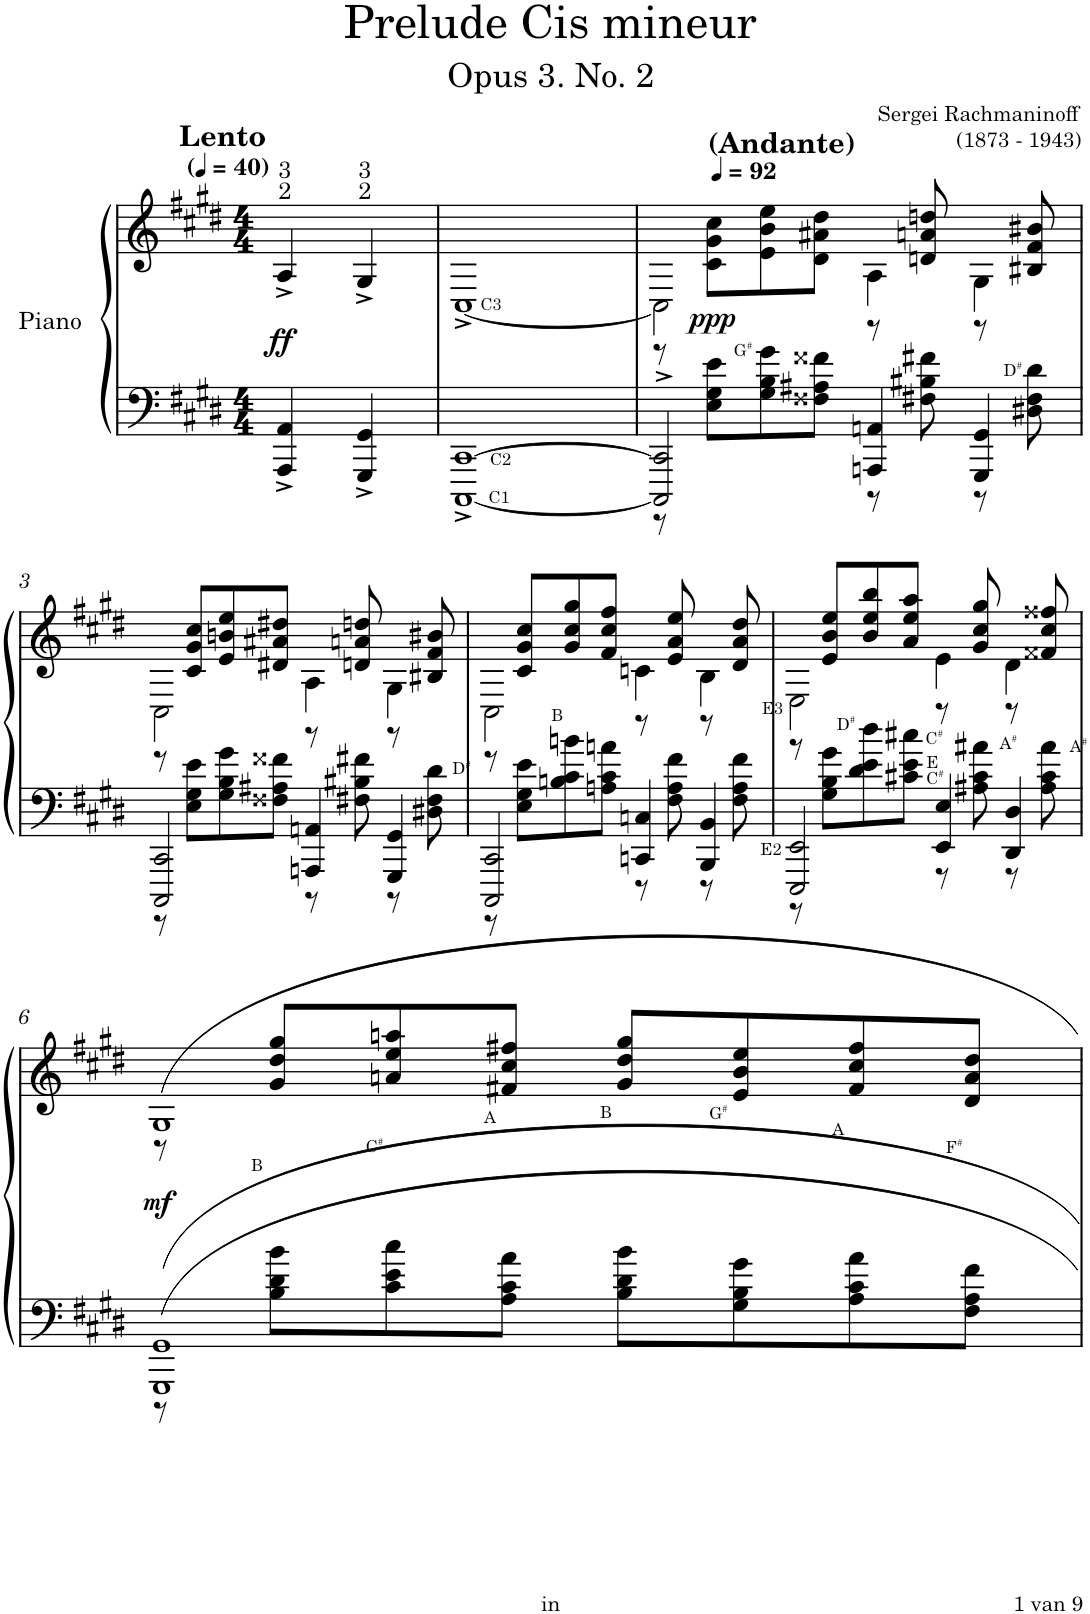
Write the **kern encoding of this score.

**kern	**kern	**dynam
*part1	*part1	*part1
*staff2	*staff1	*staff1/2
*I"Piano	*	*
*I'Pno	*	*
*clefF4	*clefG2	*
*k[f#c#g#d#]	*k[f#c#g#d#]	*
*M4/4	*M4/4	*
*MM40	*MM40	*
=	=	=
!	!LO:TX:a:B:t=Lento	!
!	!	!LO:DY:b
4AAA/^ 4AA/^	4A^/	ff
4GGG#/^ 4GG#/^	4G#^/	.
=1	=1	=1
!	!LO:TX:b:t=C3	!
!LO:TX:b:t=C2	!	!
!LO:TX:b:t=C1	!	!
[<1CCC#^ [1CC#^	[<1C#^	.
=2	=2	=2
*^	*^	*
2CCC#/]^ 2CC#/]^	8r	2C#\]	8r	.
*	*	*MM92	*	*
!	!	!	!LO:TX:a:B:t=(Andante)	!
!	!	!	!	!LO:DY:b
.	8E\ 8G#\ 8e\L	.	8c#\ 8g#\ 8cc#\L	ppp
!	!LO:TX:a:t=G	!	!	!
!	!LO:TX:a:t=#	!	!	!
.	8G#\ 8B\ 8g#\	.	8e\ 8b\ 8ee\	.
.	8F##X\ 8A#X\ 8f##X\J	.	8d#\ 8a#X\ 8dd#\J	.
4AAAn/ 4AAn/	8r	4A\	8r	.
.	8F#X\ 8B#X\ 8f#X\	.	8dn/ 8an/ 8ddn/	.
4GGG#/ 4GG#/	8r	4G#\	8r	.
!	!LO:TX:a:t=D	!	!	!
!	!LO:TX:a:t=#	!	!	!
.	8D#X\ 8F#\ 8d#\	.	8B#X/ 8f#/ 8b#X/	.
!!LO:LB:g=z	!!
=3	=3	=3	=3	=3
2CCC#/ 2CC#/	8r	2C#\	8r	.
.	8E\ 8G#\ 8e\L	.	8c#/ 8g#/ 8cc#/L	.
.	8G#\ 8B\ 8g#\	.	8e/ 8bn/ 8ee/	.
.	8F##X\ 8A#X\ 8f##X\J	.	8d#X/ 8a#X/ 8dd#X/J	.
4AAAn/ 4AAn/	8r	4A\	8r	.
.	8F#X\ 8B#X\ 8f#X\	.	8dn/ 8an/ 8ddn/	.
4GGG#/ 4GG#/	8r	4G#\	8r	.
!	!LO:TX:a:t=D	!	!	!
!	!LO:TX:a:t=#	!	!	!
.	8D#X\ 8F#\ 8d#\	.	8B#X/ 8f#/ 8b#X/	.
=4	=4	=4	=4	=4
2CCC#/ 2CC#/	8r	2C#\	8r	.
.	8E\ 8G#\ 8e\L	.	8c#/ 8g#/ 8cc#/L	.
!	!LO:TX:a:t=B	!	!	!
.	8Bn\ 8c#\ 8bn\	.	8g#/ 8cc#/ 8gg#/	.
.	8An\ 8c#\ 8an\J	.	8f#/ 8cc#/ 8ff#/J	.
4CCn/ 4Cn/	8r	4cn\	8r	.
.	8F#\ 8A\ 8f#\	.	8e/ 8a/ 8ee/	.
4BBB/ 4BB/	8r	4B\	8r	.
.	8F#\ 8A\ 8f#\	.	8d#/ 8a/ 8dd#/	.
=5	=5	=5	=5	=5
!	!	!LO:TX:b:t=E3	!	!
!LO:TX:b:t=E2	!	!	!	!
2EEE/ 2EE/	8r	2E\	8r	.
.	8G#\ 8B\ 8g#\L	.	8e/ 8b/ 8ee/L	.
!	!LO:TX:a:t=D	!	!	!
!	!LO:TX:a:t=#	!	!	!
.	8d#\ 8e\ 8dd#\	.	8b/ 8ee/ 8bb/	.
!	!LO:TX:a:t=C	!	!	!
!	!LO:TX:a:t=#	!	!	!
!	!LO:TX:a:t=E	!	!	!
!	!LO:TX:a:t=C	!	!	!
!	!LO:TX:a:t=#	!	!	!
.	8c#X\ 8e\ 8cc#X\J	.	8a/ 8ee/ 8aa/J	.
4EE/ 4E/	8r	4e\	8r	.
!	!LO:TX:a:t=A	!	!	!
!	!LO:TX:a:t=#	!	!	!
.	8A#X\ 8c#\ 8a#X\	.	8g#/ 8cc#/ 8gg#/	.
4DD#/ 4D#/	8r	4d#\	8r	.
!	!LO:TX:a:t=A	!	!	!
!	!LO:TX:a:t=#	!	!	!
.	8A#\ 8c#\ 8a#\	.	8f##X/ 8cc#/ 8ff##X/	.
!!LO:LB:g=z	!!
=6	=6	=6	=6	=6
!	!	!	!	!LO:DY:b
1GGG# 1GG#	8r	1G#	8r	mf
!	!LO:TX:a:t=B	!	!	!
.	8B\ 8d#\ 8b\L	.	8g#/ 8dd#/ 8gg#/L	.
!	!LO:TX:a:t=C	!	!	!
!	!LO:TX:a:t=#	!	!	!
.	8c#\ 8e\ 8cc#\	.	8an/ 8ee/ 8aan/	.
!	!LO:TX:a:t=A	!	!	!
.	8A\ 8c#\ 8a\J	.	8f#X/ 8cc#/ 8ff#X/J	.
!	!LO:TX:a:t=B	!	!	!
.	8B\ 8d#\ 8b\L	.	8g#/ 8dd#/ 8gg#/L	.
!	!LO:TX:a:t=G	!	!	!
!	!LO:TX:a:t=#	!	!	!
.	8G#\ 8B\ 8g#\	.	8e/ 8b/ 8ee/	.
!	!LO:TX:a:t=A	!	!	!
.	8A\ 8c#\ 8a\	.	8f#/ 8cc#/ 8ff#/	.
!	!LO:TX:a:t=F	!	!	!
!	!LO:TX:a:t=#	!	!	!
.	8F#\ 8A\ 8f#\J	.	8d#/ 8a/ 8dd#/J	.
*v	*v	*	*	*
*	*v	*v	*
=	=	=
*-	*-	*-
